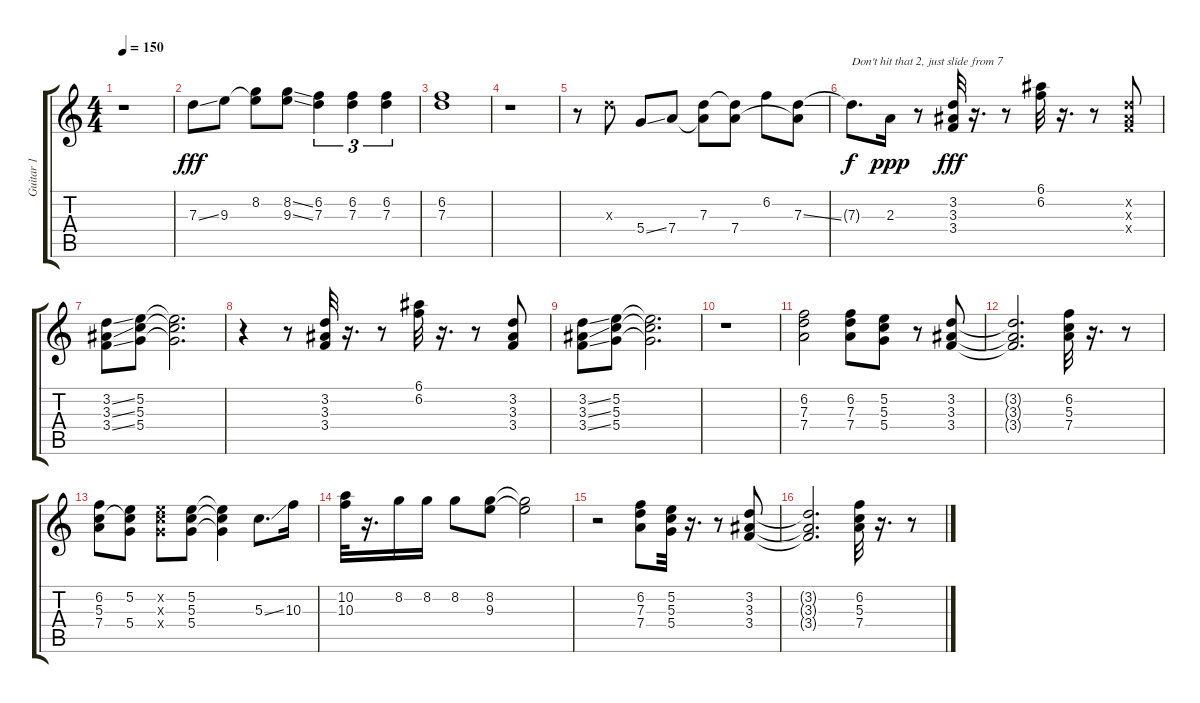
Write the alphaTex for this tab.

\track ("Guitar 1" "Guitar 1") {instrument electricguitarclean}
\staff {score tabs}
\tuning (E4 B3 G3 D3 A2 E2) {hide}
\ts (4 4)
\tempo 150
\clef g2
\ks c
r.1{dy fff} |
7.3{ss}.8 9.3.8 (8.2 9.3{t}).8 (8.2{ss} 9.3{ss}).8 (6.2 7.3).4{tu (3 2)} (6.2 7.3).4{tu (3 2)} (6.2 7.3).4{tu (3 2)} |
(6.2 7.3).1 |
r.1 |
r.8 7.3{x}.8 5.4{ss}.8 7.4.8 (7.3 7.4{t}).8 (7.3{t} 7.4).8 6.2.8 (7.3{ss} 7.4{t}).8 |
7.3{t}.8{d txt "Don't hit that 2, just slide from 7" dy f} 2.3.16{dy ppp} r.8 (3.2 3.3 3.4).32{dy fff} r.16{d} r.8 (6.1 6.2).32 r.16{d} r.8 (3.2{x} 3.3{x} 3.4{x}).8 |
(3.2{ss} 3.3{ss} 3.4{ss}).8 (5.2 5.3 5.4).8 (5.2{t} 5.3{t} 5.4{t}).2{d} |
r.4 r.8 (3.2 3.3 3.4).32 r.16{d} r.8 (6.1 6.2).32 r.16{d} r.8 (3.2 3.3 3.4).8 |
(3.2{ss} 3.3{ss} 3.4{ss}).8 (5.2 5.3 5.4).8 (5.2{t} 5.3{t} 5.4{t}).2{d} |
r.1 |
(6.2 7.3 7.4).2 (6.2 7.3 7.4).8 (5.2 5.3 5.4).8 r.8 (3.2 3.3 3.4).8 |
(3.2{t} 3.3{t} 3.4{t}).2{d} (6.2 5.3 7.4).32 r.16{d} r.8 |
(6.2 5.3 7.4).8 (5.2 5.3{t} 5.4).8 (5.2{x} 5.3{x} 5.4{x}).8 (5.2 5.3 5.4).8 (5.2{t} 5.3{t} 5.4{t}).4 5.3{ss}.8{d} 10.3.16 |
(10.2 10.3).32 r.16{d} 8.2.16 8.2.16 8.2.8 (8.2 9.3).8 (8.2{t} 9.3{t}).2 |
r.2 (6.2 7.3 7.4).8 (5.2 5.3 5.4).32 r.16{d} r.8 (3.2 3.3 3.4).8 |
(3.2{t} 3.3{t} 3.4{t}).2{d} (6.2 5.3 7.4).32 r.16{d} r.8
